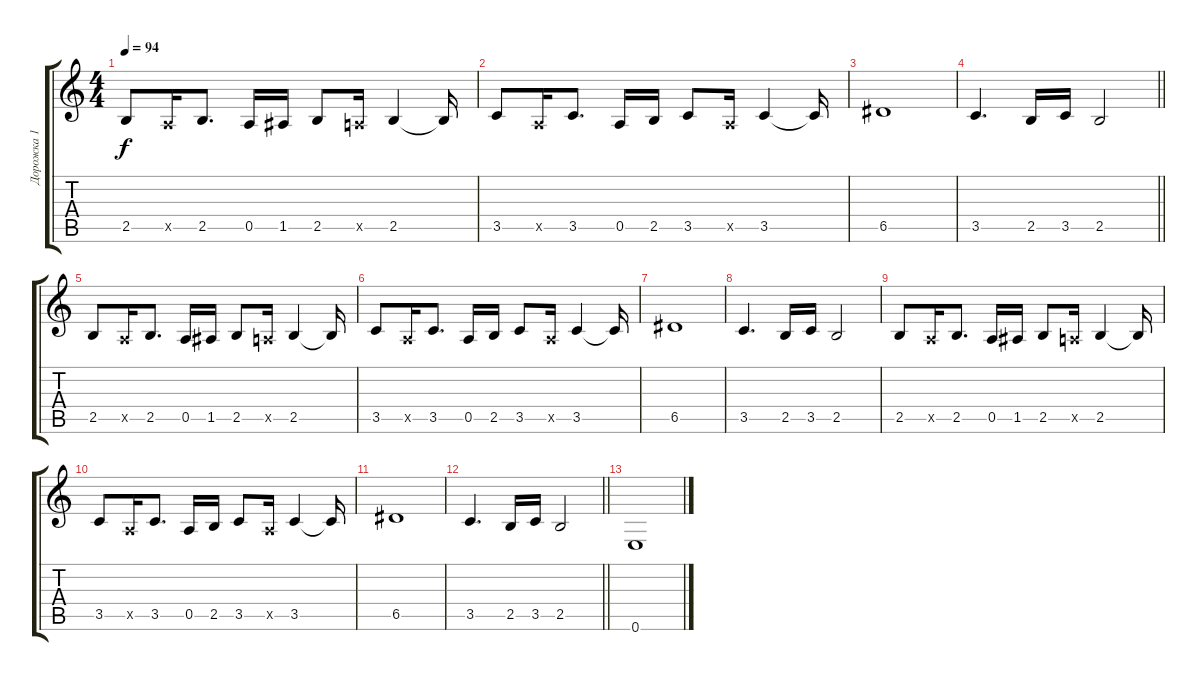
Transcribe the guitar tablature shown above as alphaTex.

\track ("Дорожка 1" "Дорожка 1") {instrument acousticguitarsteel}
\staff {score tabs}
\tuning (E4 B3 G3 D3 A2 E2) {hide}
\ts (4 4)
\tempo 94
\clef g2
\ks c
2.5.8{dy f} 0.5{x}.16 2.5.8{d} 0.5.16 1.5.16 2.5.8 0.5{x}.16 2.5.4 2.5{t}.16 |
3.5.8 0.5{x}.16 3.5.8{d} 0.5.16 2.5.16 3.5.8 0.5{x}.16 3.5.4 3.5{t}.16 |
6.5.1 |
\barLineRight lightlight
3.5.4{d} 2.5.16 3.5.16 2.5.2 |
2.5.8 0.5{x}.16 2.5.8{d} 0.5.16 1.5.16 2.5.8 0.5{x}.16 2.5.4 2.5{t}.16 |
3.5.8 0.5{x}.16 3.5.8{d} 0.5.16 2.5.16 3.5.8 0.5{x}.16 3.5.4 3.5{t}.16 |
6.5.1 |
3.5.4{d} 2.5.16 3.5.16 2.5.2 |
2.5.8 0.5{x}.16 2.5.8{d} 0.5.16 1.5.16 2.5.8 0.5{x}.16 2.5.4 2.5{t}.16 |
3.5.8 0.5{x}.16 3.5.8{d} 0.5.16 2.5.16 3.5.8 0.5{x}.16 3.5.4 3.5{t}.16 |
6.5.1 |
\barLineRight lightlight
3.5.4{d} 2.5.16 3.5.16 2.5.2 |
0.6.1
